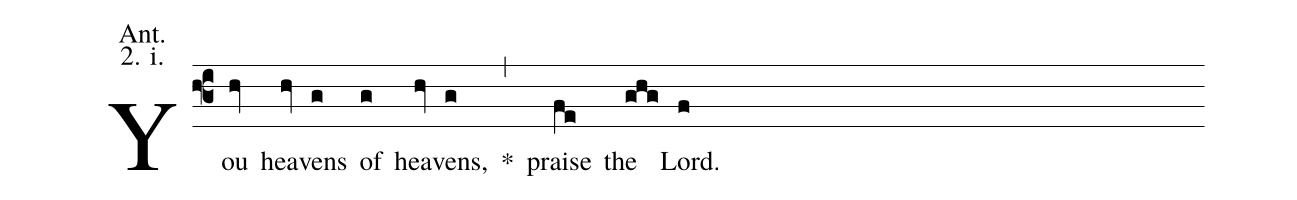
annotation: Ant.;
annotation: 2. i.;
%%
(f3) You(hv) hea(hv)vens(g) of(g) hea(hv)vens,(g) <sp>*</sp>(,) praise(fe) the(ghg) Lord.(f)
